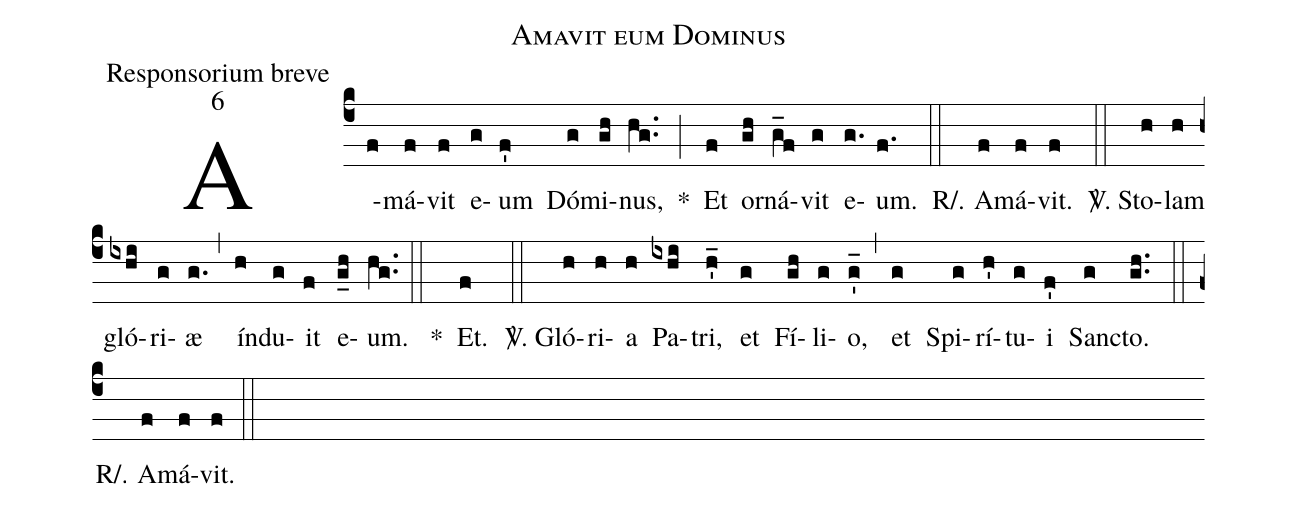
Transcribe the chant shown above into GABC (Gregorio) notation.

name:Amavit eum Dominus;
office-part:Responsorium breve;
mode:6;
%%
(c4) A(f)má(f)vit(f) e(g)um(f') Dó(g)mi(gh)nus,(hg..) *(;) Et(f) or(gh)ná(g_f)vit(g) e(g.)um.(f.) (::)
R/. A(f)má(f)vit.(f) (::)
<sp>V/</sp>. Sto(h)lam(h) gló(ixhi)ri(g)æ(g.) (,) ín(h)du(g)it(f) e(g_h)um.(hg..) (::)
*() Et.(f) (::)
<sp>V/</sp>. Gló(h)ri(h)a(h) Pa(ixhi)tri,(h'_) et(g) Fí(gh)li(g)o,(g'_) (,) et(g) Spi(g)rí(h')tu(g)i(f') San(g)cto.(gh..) (::)
R/. A(f)má(f)vit.(f) (::)
